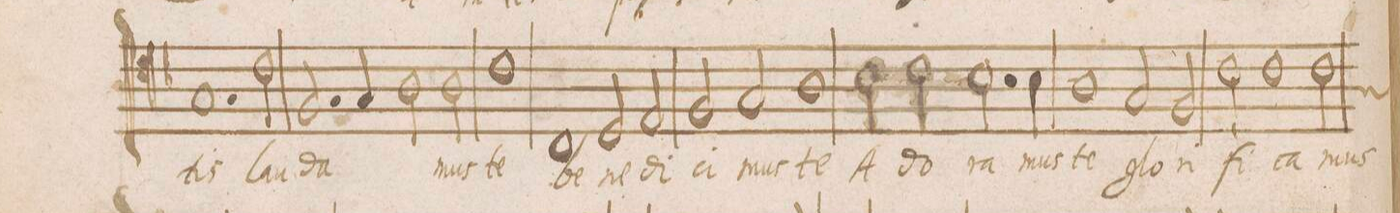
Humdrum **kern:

**kern	**text
*I"ALTVS	*
*clefC4	*
*k[b-]	*
*met(C|)	*
*M2/1	*
1.G	-tis
2c\	lau-
=9	=9
2.F/	-da-
4G/	.
2A\	.
2A\	-mus
=10	=10
1c	te
1C	be-
=11	=11
2D/	-ne-
2E/	-di-
2F/	-ci-
2G/	-mus
=12	=12
1A	te
2B-\	A-
2c\	-do-
=13	=13
2.B-\	-ra-
4B-\	-mus
1A	te
=14	=14
2G/	glo-
2F/	-ri-
2c\	-fi-
1c	-ca-
=15	=15
*custos:A	*
2c\	-mus
*-	*-
